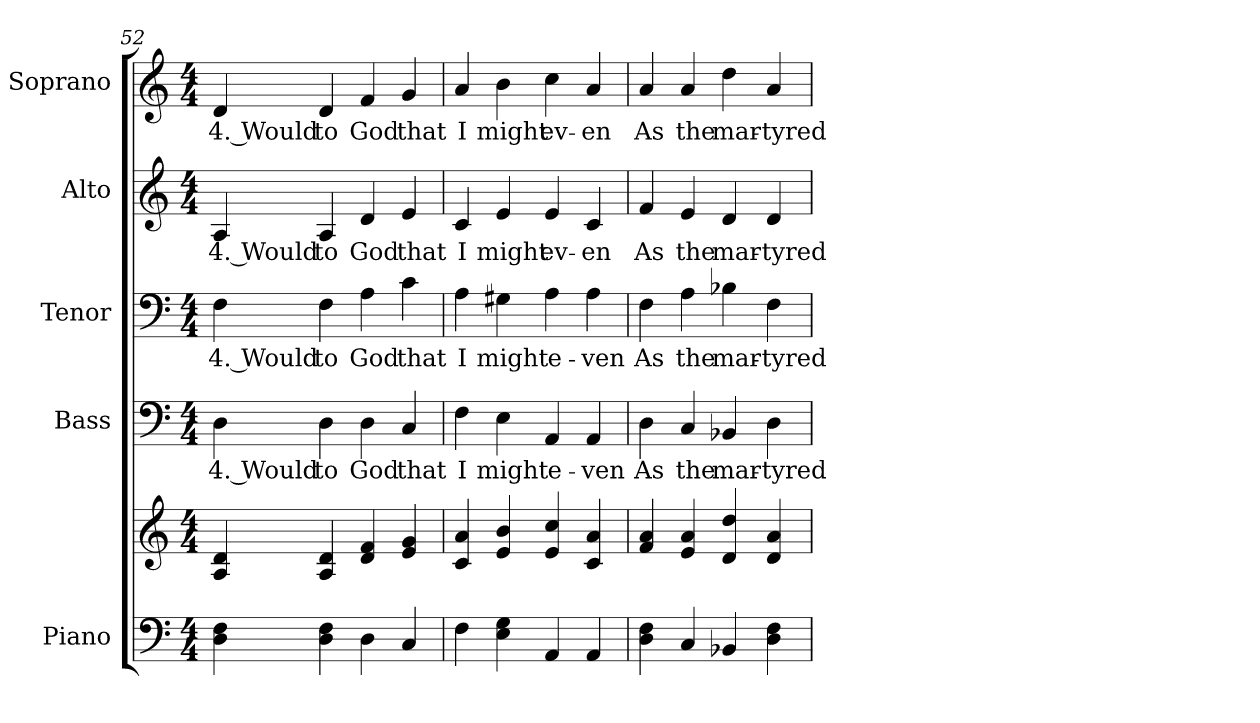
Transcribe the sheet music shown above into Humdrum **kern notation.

**kern	**kern	**kern	**text	**kern	**text	**kern	**text	**kern	**text
*part5	*part5	*part4	*part4	*part3	*part3	*part2	*part2	*part1	*part1
*staff6	*staff5	*staff4	*staff4	*staff3	*staff3	*staff2	*staff2	*staff1	*staff1
*I"Piano	*	*I"Bass	*	*I"Tenor	*	*I"Alto	*	*I"Soprano	*
*I'Pno.	*	*I'B.	*	*I'T.	*	*I'A.	*	*I'S.	*
!!LO:PB:g=z
*clefF4	*clefG2	*clefF4	*	*clefF4	*	*clefG2	*	*clefG2	*
*k[]	*k[]	*k[]	*	*k[]	*	*k[]	*	*k[]	*
*C:	*C:	*C:	*	*C:	*	*C:	*	*C:	*
*M4/4	*M4/4	*M4/4	*	*M4/4	*	*M4/4	*	*M4/4	*
=52	=52	=52	=52	=52	=52	=52	=52	=52	=52
!	!	!	!LO:LY:b:color=#000000	!	!	!	!	!	!
!	!	!	!	!	!LO:LY:b:color=#000000	!	!	!	!
!	!	!	!	!	!	!	!LO:LY:b:color=#000000	!	!
!	!	!	!	!	!	!	!	!	!LO:LY:b:color=#000000
4Di\ 4Fi	4Ai/ 4di	4Di\	4. Would	4Fi\	4. Would	4Ai/	4. Would	4di/	4. Would
!	!	!	!LO:LY:b:color=#000000	!	!	!	!	!	!
!	!	!	!	!	!LO:LY:b:color=#000000	!	!	!	!
!	!	!	!	!	!	!	!LO:LY:b:color=#000000	!	!
!	!	!	!	!	!	!	!	!	!LO:LY:b:color=#000000
4Di\ 4Fi	4Ai/ 4di	4Di\	to	4Fi\	to	4Ai/	to	4di/	to
!	!	!	!LO:LY:b:color=#000000	!	!	!	!	!	!
!	!	!	!	!	!LO:LY:b:color=#000000	!	!	!	!
!	!	!	!	!	!	!	!LO:LY:b:color=#000000	!	!
!	!	!	!	!	!	!	!	!	!LO:LY:b:color=#000000
4Di\	4di/ 4fi	4Di\	God	4Ai\	God	4di/	God	4fi/	God
!	!	!	!LO:LY:b:color=#000000	!	!	!	!	!	!
!	!	!	!	!	!LO:LY:b:color=#000000	!	!	!	!
!	!	!	!	!	!	!	!LO:LY:b:color=#000000	!	!
!	!	!	!	!	!	!	!	!	!LO:LY:b:color=#000000
4Ci/	4ei/ 4gi	4Ci/	that	4ci\	that	4ei/	that	4gi/	that
=53	=53	=53	=53	=53	=53	=53	=53	=53	=53
!	!	!	!LO:LY:b:color=#000000	!	!	!	!	!	!
!	!	!	!	!	!LO:LY:b:color=#000000	!	!	!	!
!	!	!	!	!	!	!	!LO:LY:b:color=#000000	!	!
!	!	!	!	!	!	!	!	!	!LO:LY:b:color=#000000
4Fi\	4ci/ 4ai	4Fi\	I	4Ai\	I	4ci/	I	4ai/	I
!	!	!	!LO:LY:b:color=#000000	!	!	!	!	!	!
!	!	!	!	!	!LO:LY:b:color=#000000	!	!	!	!
!	!	!	!	!	!	!	!LO:LY:b:color=#000000	!	!
!	!	!	!	!	!	!	!	!	!LO:LY:b:color=#000000
4Ei\ 4Gi	4ei/ 4bi	4Ei\	might	4G#Xi\	might	4ei/	might	4bi\	might
!	!	!	!LO:LY:b:color=#000000	!	!	!	!	!	!
!	!	!	!	!	!LO:LY:b:color=#000000	!	!	!	!
!	!	!	!	!	!	!	!LO:LY:b:color=#000000	!	!
!	!	!	!	!	!	!	!	!	!LO:LY:b:color=#000000
4AAi/	4ei/ 4cci	4AAi/	e-	4Ai\	e-	4ei/	ev-	4cci\	ev-
!	!	!	!LO:LY:b:color=#000000	!	!	!	!	!	!
!	!	!	!	!	!LO:LY:b:color=#000000	!	!	!	!
!	!	!	!	!	!	!	!LO:LY:b:color=#000000	!	!
!	!	!	!	!	!	!	!	!	!LO:LY:b:color=#000000
4AAi/	4ci/ 4ai	4AAi/	-ven	4Ai\	-ven	4ci/	-en	4ai/	-en
=54	=54	=54	=54	=54	=54	=54	=54	=54	=54
!	!	!	!LO:LY:b:color=#000000	!	!	!	!	!	!
!	!	!	!	!	!LO:LY:b:color=#000000	!	!	!	!
!	!	!	!	!	!	!	!LO:LY:b:color=#000000	!	!
!	!	!	!	!	!	!	!	!	!LO:LY:b:color=#000000
4Di\ 4Fi	4fi/ 4ai	4Di\	As	4Fi\	As	4fi/	As	4ai/	As
!	!	!	!LO:LY:b:color=#000000	!	!	!	!	!	!
!	!	!	!	!	!LO:LY:b:color=#000000	!	!	!	!
!	!	!	!	!	!	!	!LO:LY:b:color=#000000	!	!
!	!	!	!	!	!	!	!	!	!LO:LY:b:color=#000000
4Ci/	4ei/ 4ai	4Ci/	the	4Ai\	the	4ei/	the	4ai/	the
!	!	!	!LO:LY:b:color=#000000	!	!	!	!	!	!
!	!	!	!	!	!LO:LY:b:color=#000000	!	!	!	!
!	!	!	!	!	!	!	!LO:LY:b:color=#000000	!	!
!	!	!	!	!	!	!	!	!	!LO:LY:b:color=#000000
4BB-Xi/	4di/ 4ddi	4BB-Xi/	mar-	4B-Xi\	mar-	4di/	mar-	4ddi\	mar-
!	!	!	!LO:LY:b:color=#000000	!	!	!	!	!	!
!	!	!	!	!	!LO:LY:b:color=#000000	!	!	!	!
!	!	!	!	!	!	!	!LO:LY:b:color=#000000	!	!
!	!	!	!	!	!	!	!	!	!LO:LY:b:color=#000000
4Di\ 4Fi	4di/ 4ai	4Di\	-tyred	4Fi\	-tyred	4di/	-tyred	4ai/	-tyred
=	=	=	=	=	=	=	=	=	=
*-	*-	*-	*-	*-	*-	*-	*-	*-	*-
